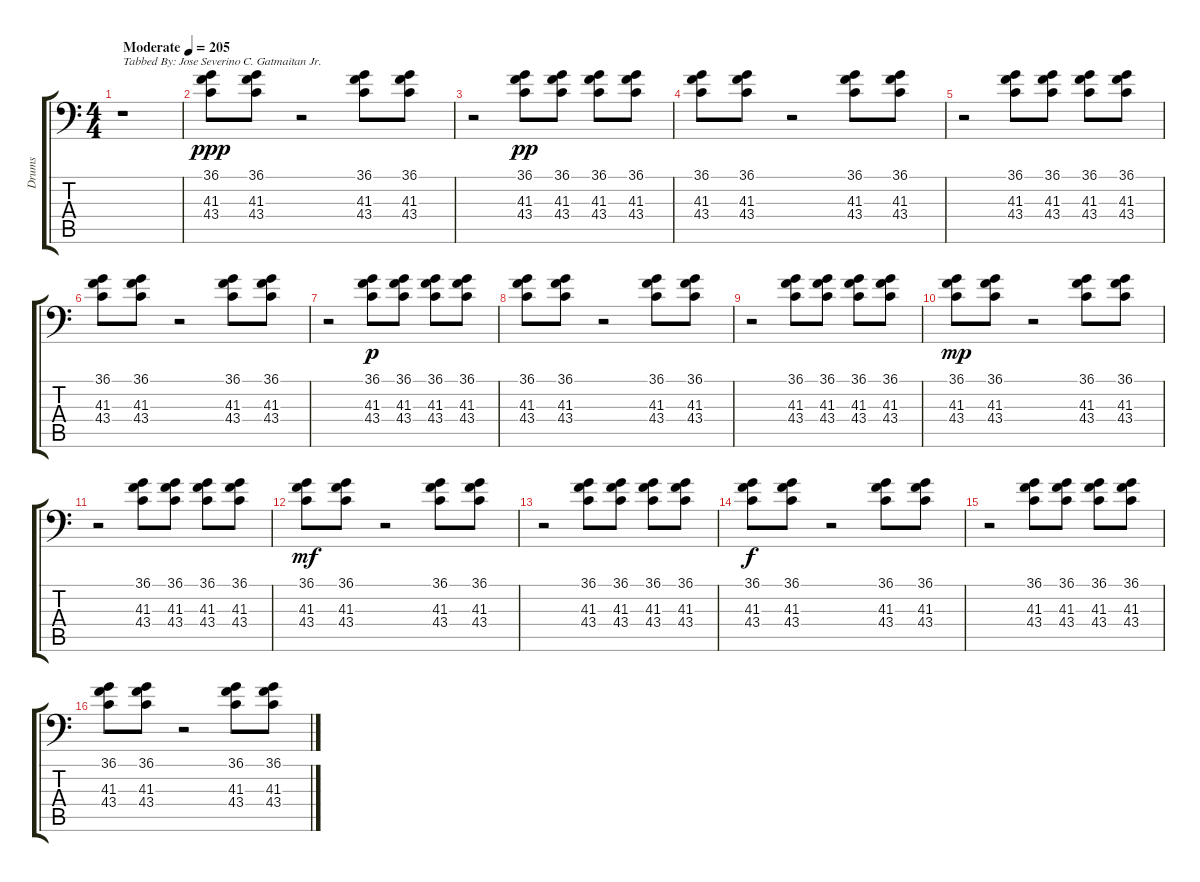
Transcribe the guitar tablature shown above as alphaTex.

\track ("Drums" "Drums") {instrument acousticgrandpiano}
\staff {score tabs}
\tuning (C-1 C-1 C-1 C-1 C-1 C-1) {hide}
\ts (4 4)
\tempo (205 "Moderate")
\clef f4
\ks c
r.1{txt "Tabbed By: Jose Severino C. Gatmaitan Jr." dy ppp instrument acousticgrandpiano} |
(36.1 41.3 43.4).8 (36.1 41.3 43.4).8 r.2 (36.1 41.3 43.4).8 (36.1 41.3 43.4).8 |
r.2 (36.1 41.3 43.4).8{dy pp} (36.1 41.3 43.4).8 (36.1 41.3 43.4).8 (36.1 41.3 43.4).8 |
(36.1 41.3 43.4).8 (36.1 41.3 43.4).8 r.2 (36.1 41.3 43.4).8 (36.1 41.3 43.4).8 |
r.2 (36.1 41.3 43.4).8 (36.1 41.3 43.4).8 (36.1 41.3 43.4).8 (36.1 41.3 43.4).8 |
(36.1 41.3 43.4).8 (36.1 41.3 43.4).8 r.2 (36.1 41.3 43.4).8 (36.1 41.3 43.4).8 |
r.2 (36.1 41.3 43.4).8{dy p} (36.1 41.3 43.4).8 (36.1 41.3 43.4).8 (36.1 41.3 43.4).8 |
(36.1 41.3 43.4).8 (36.1 41.3 43.4).8 r.2 (36.1 41.3 43.4).8 (36.1 41.3 43.4).8 |
r.2 (36.1 41.3 43.4).8 (36.1 41.3 43.4).8 (36.1 41.3 43.4).8 (36.1 41.3 43.4).8 |
(36.1 41.3 43.4).8{dy mp} (36.1 41.3 43.4).8 r.2 (36.1 41.3 43.4).8 (36.1 41.3 43.4).8 |
r.2 (36.1 41.3 43.4).8 (36.1 41.3 43.4).8 (36.1 41.3 43.4).8 (36.1 41.3 43.4).8 |
(36.1 41.3 43.4).8{dy mf} (36.1 41.3 43.4).8 r.2 (36.1 41.3 43.4).8 (36.1 41.3 43.4).8 |
r.2 (36.1 41.3 43.4).8 (36.1 41.3 43.4).8 (36.1 41.3 43.4).8 (36.1 41.3 43.4).8 |
(36.1 41.3 43.4).8{dy f} (36.1 41.3 43.4).8 r.2 (36.1 41.3 43.4).8 (36.1 41.3 43.4).8 |
r.2 (36.1 41.3 43.4).8 (36.1 41.3 43.4).8 (36.1 41.3 43.4).8 (36.1 41.3 43.4).8 |
(36.1 41.3 43.4).8 (36.1 41.3 43.4).8 r.2 (36.1 41.3 43.4).8 (36.1 41.3 43.4).8
